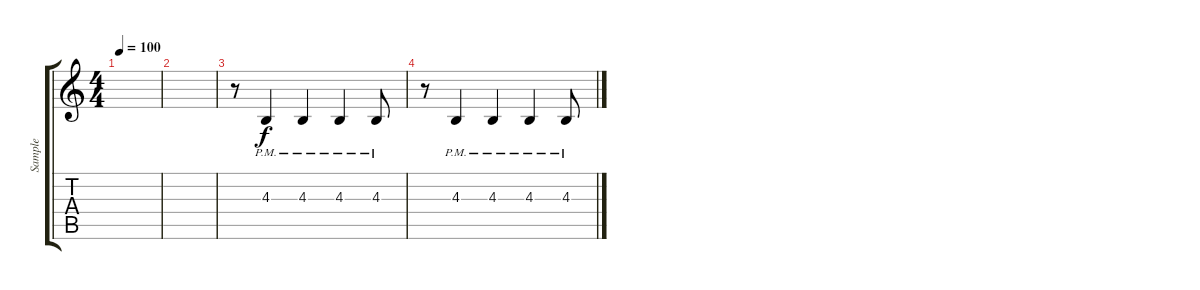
\track ("Sample" "Sample") {instrument clarinet}
\staff {score tabs}
\tuning (E4 B3 G3 D3 A2 E2) {hide}
\ts (4 4)
\tempo 100
\clef g2
\ks c
|
|
r.8 4.3{pm}.4 4.3{pm}.4 4.3{pm}.4 4.3{pm}.8 |
r.8 4.3{pm}.4 4.3{pm}.4 4.3{pm}.4 4.3{pm}.8
